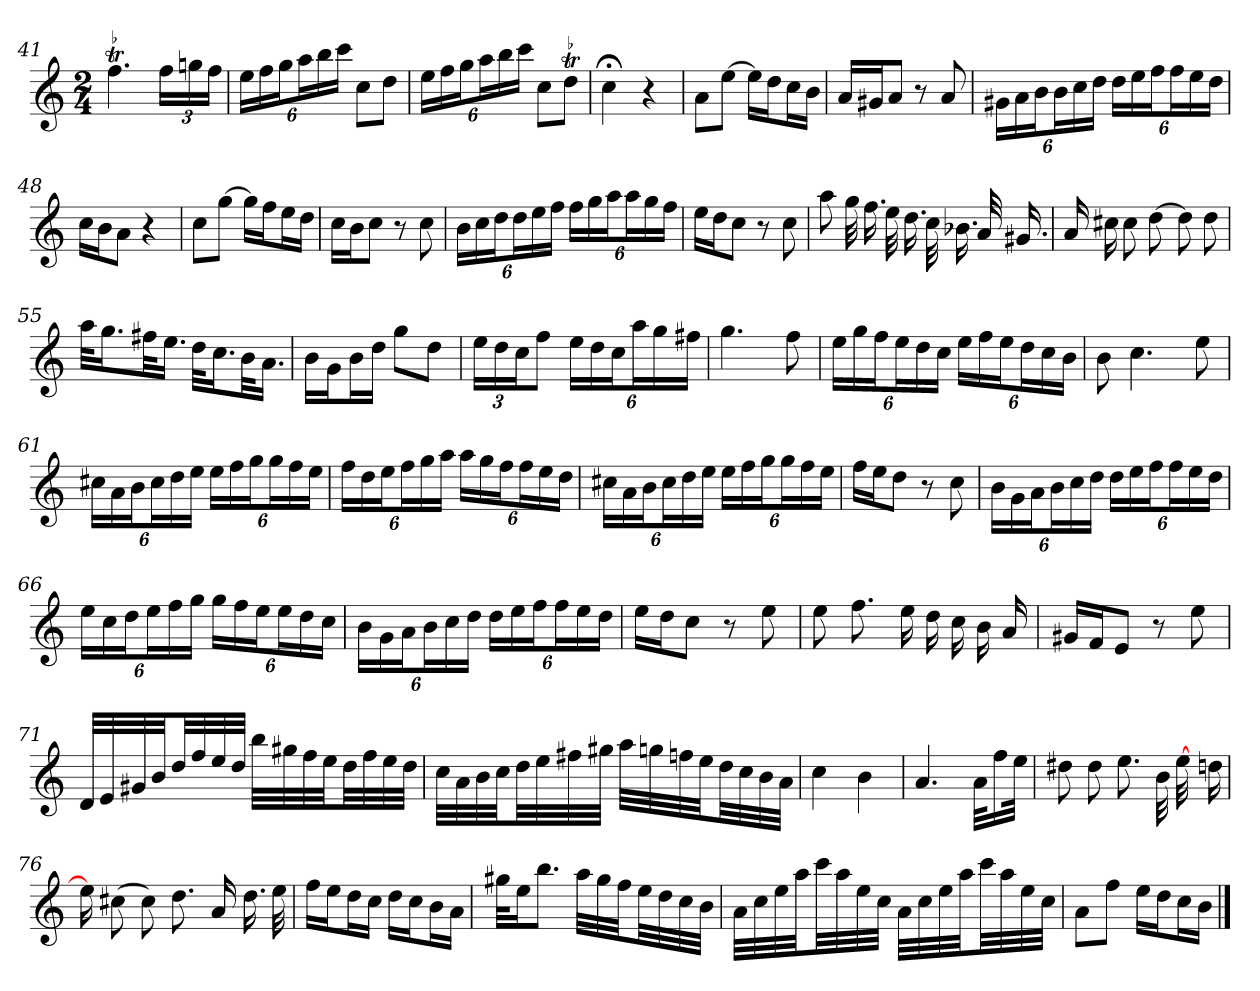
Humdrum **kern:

**kern
*part1
*staff1
*clefG2
*k[]
*C:
*M2/4
=41
!LO:TR:acc=-
4.fft
24ff\LL
24ggn\
24ff\JJ
=42
24ee\LL
24ff\
24gg\J
24aa\L
24bb\
24ccc\JJ
8cc\L
8dd\J
=43
24ee\LL
24ff\
24gg\J
24aa\L
24bb\
24ccc\JJ
8cc\L
!LO:TR:acc=-
8ddt\J
=44
4cc;<
4r
=45
8a\L
[8ee\J
16ee\LL]
16dd\J
16cc\L
16b\JJ
=46
16a/LL
16g#X/J
8a/J
8r
8a
=47
24g#X\LL
24a\
24b\J
24b\L
24cc\
24dd\JJ
24dd\LL
24ee\
24ff\J
24ff\L
24ee\
24dd\JJ
=48
16cc\LL
16b\J
8a\J
4r
=49
8cc\L
[8gg\J
16gg\LL]
16ff\J
16ee\L
16dd\JJ
=50
16cc\LL
16b\J
8cc\J
8r
8cc
=51
24b\LL
24cc\
24dd\J
24dd\L
24ee\
24ff\JJ
24ff\LL
24gg\
24aa\J
24aa\L
24gg\
24ff\JJ
=52
16ee\LL
16dd\J
8cc\J
8r
8cc
=53
8aa
32gg
16.ff
32ee
16.dd
32cc
16.b-X
32a
16.g#X
=54
16a
16cc#X
8cc#
[8dd
8dd]
8dd
=55
32aa\KLL
16.gg\J
32ff#X\KL
16.ee\JJ
32dd\KLL
16.cc\J
32b\KL
16.a\JJ
=56
16b\LL
16g\J
16b\L
16dd\JJ
8gg\L
8dd\J
=57
24ee\LL
24dd\
24cc\J
8ff\J
24ee\LL
24dd\
24cc\J
24aa\L
24gg\
24ff#X\JJ
=58
4.gg
8ff
=59
24ee\LL
24gg\
24ff\J
24ee\L
24dd\
24cc\JJ
24ee\LL
24ff\
24ee\J
24dd\L
24cc\
24b\JJ
=60
8b
4.cc
8ee
=61
24cc#X\LL
24a\
24b\J
24cc#\L
24dd\
24ee\JJ
24ee\LL
24ff\
24gg\J
24gg\L
24ff\
24ee\JJ
=62
24ff\LL
24dd\
24ee\J
24ff\L
24gg\
24aa\JJ
24aa\LL
24gg\
24ff\J
24ff\L
24ee\
24dd\JJ
=63
24cc#X\LL
24a\
24b\J
24cc#\L
24dd\
24ee\JJ
24ee\LL
24ff\
24gg\J
24gg\L
24ff\
24ee\JJ
=64
16ff\LL
16ee\J
8dd\J
8r
8cc
=65
24b\LL
24g\
24a\J
24b\L
24cc\
24dd\JJ
24dd\LL
24ee\
24ff\J
24ff\L
24ee\
24dd\JJ
=66
24ee\LL
24cc\
24dd\J
24ee\L
24ff\
24gg\JJ
24gg\LL
24ff\
24ee\J
24ee\L
24dd\
24cc\JJ
=67
24b\LL
24g\
24a\J
24b\L
24cc\
24dd\JJ
24dd\LL
24ee\
24ff\J
24ff\L
24ee\
24dd\JJ
=68
16ee\LL
16dd\J
8cc\J
8r
8ee
=69
8ee
8.ff
16ee
16dd
16cc
16b
16a
=70
16g#X/LL
16f/J
8e/J
8r
8ee
=71
32d/LLL
32e/
32g#X/
32b/JJ
32dd/LL
32ff/
32ee/
32dd/JJJ
32bb\LLL
32gg#X\
32ff\
32ee\JJ
32dd\LL
32ff\
32ee\
32dd\JJJ
=72
32cc\LLL
32a\
32b\
32cc\JJ
32dd\LL
32ee\
32ff#X\
32gg#X\JJJ
32aa\LLL
32ggn\
32ffn\
32ee\JJ
32dd\LL
32cc\
32b\
32a\JJJ
=73
4cc
4b
=74
4.a
32a\KLL
16ff\
32ee\JJk
=75
8dd#X
8dd#
8.ee
32b
[32ee
16ryy
16ddn
=76
16ee]
(8cc#X
8cc#)
8.dd
16a
16.dd
32ee
=77
16ff\LL
16ee\J
16dd\L
16cc\JJ
16dd\LL
16cc\J
16b\L
16a\JJ
=78
32gg#X\KLL
16ee\J
8.bb\J
32aa\LLL
32gg#\
32ff\JJ
32ee\LL
32dd\
32cc\
32b\JJJ
=79
32a\LLL
32cc\
32ee\
32aa\JJ
32ccc\LL
32aa\
32ee\
32cc\JJJ
32a\LLL
32cc\
32ee\
32aa\JJ
32ccc\LL
32aa\
32ee\
32cc\JJJ
=80
8a\L
8ff\J
16ee\LL
16dd\J
16cc\L
16b\JJ
==
*-
